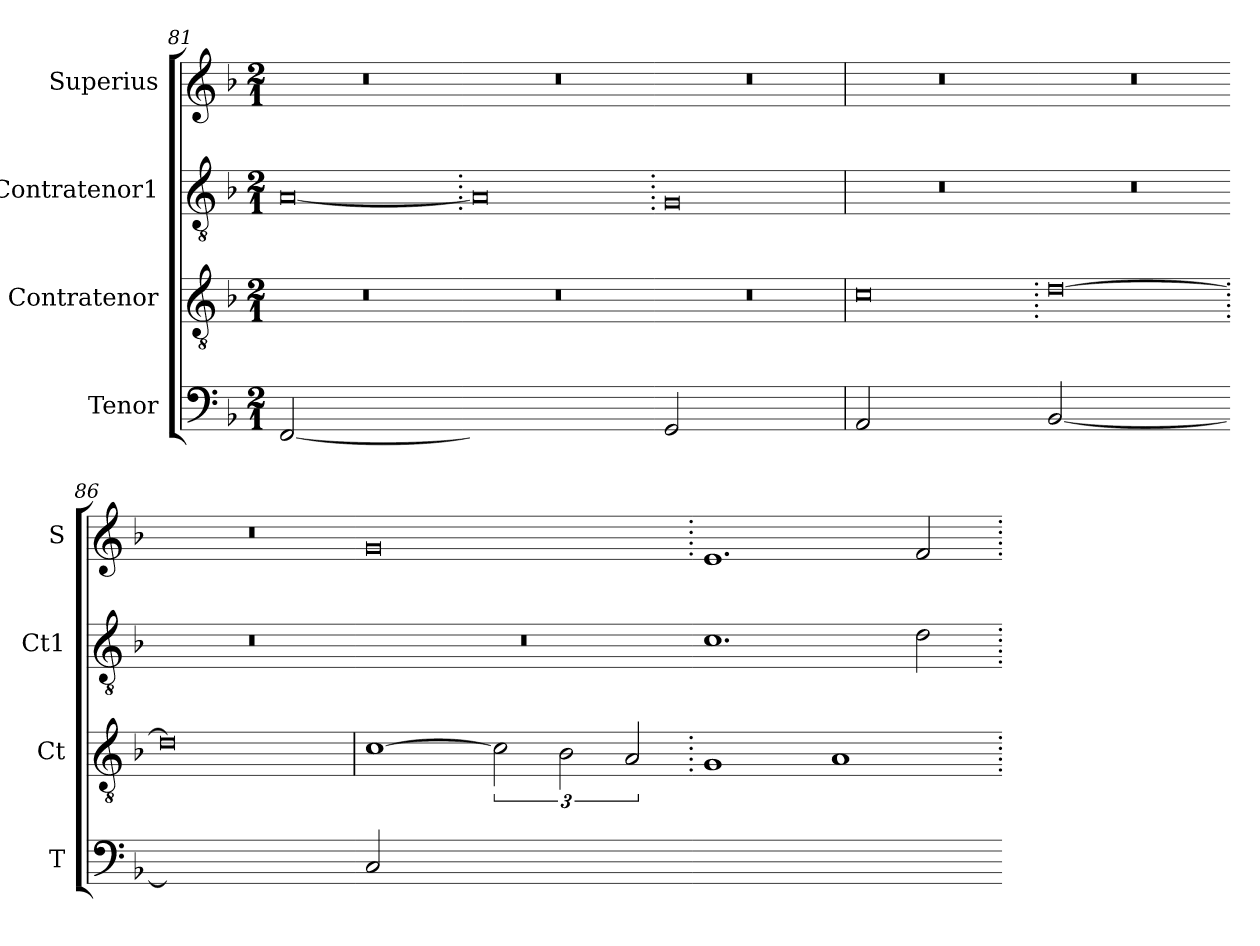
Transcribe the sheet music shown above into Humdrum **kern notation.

**kern	**kern	**kern	**kern
*part4	*part3	*part2	*part1
*staff4	*staff3	*staff2	*staff1
*I"Tenor	*I"Contratenor	*I"Contratenor1	*I"Superius
*I'T	*I'Ct	*I'Ct1	*I'S
*clefF4	*clefGv2	*clefGv2	*clefG2
*k[b-]	*k[b-]	*k[b-]	*k[b-]
*M2/1	*M2/1	*M2/1	*M2/1
=81	=81	=81	=81
!LO:N:vis=2	!	!	!
[0FF	0r	[0A	0r
=82-	=82.	=82.	=82.
!LO:N:vis=2	!	!	!
0FFyy]	0r	0A]	0r
=83-	=83.	=83.	=83.
!LO:N:vis=2	!	!	!
0GG	0r	0G	0r
=84	=84	=84	=84
!LO:N:vis=2	!	!	!
0AA	0c	0r	0r
=85-	=85.	=85.	=85.
!LO:N:vis=2	!	!	!
[0BB-	[0d	0r	0r
=86-	=86.	=86.	=86.
!LO:N:vis=2	!	!	!
0BB-yy]	0d]	0r	0r
=87-	=87	=87	=87
!LO:N:vis=2	!	!	!
[y0C	[1c	0r	0g
.	3c\]	.	.
.	3B-\	.	.
.	3A/	.	.
=88-	=88.	=88.	=88.
!LO:N:vis=2	!	!	!
0Cyy_	1G	1.c	1.e
.	1A	.	.
.	.	2d\	2f/
=-	=.	=.	=.
*-	*-	*-	*-
